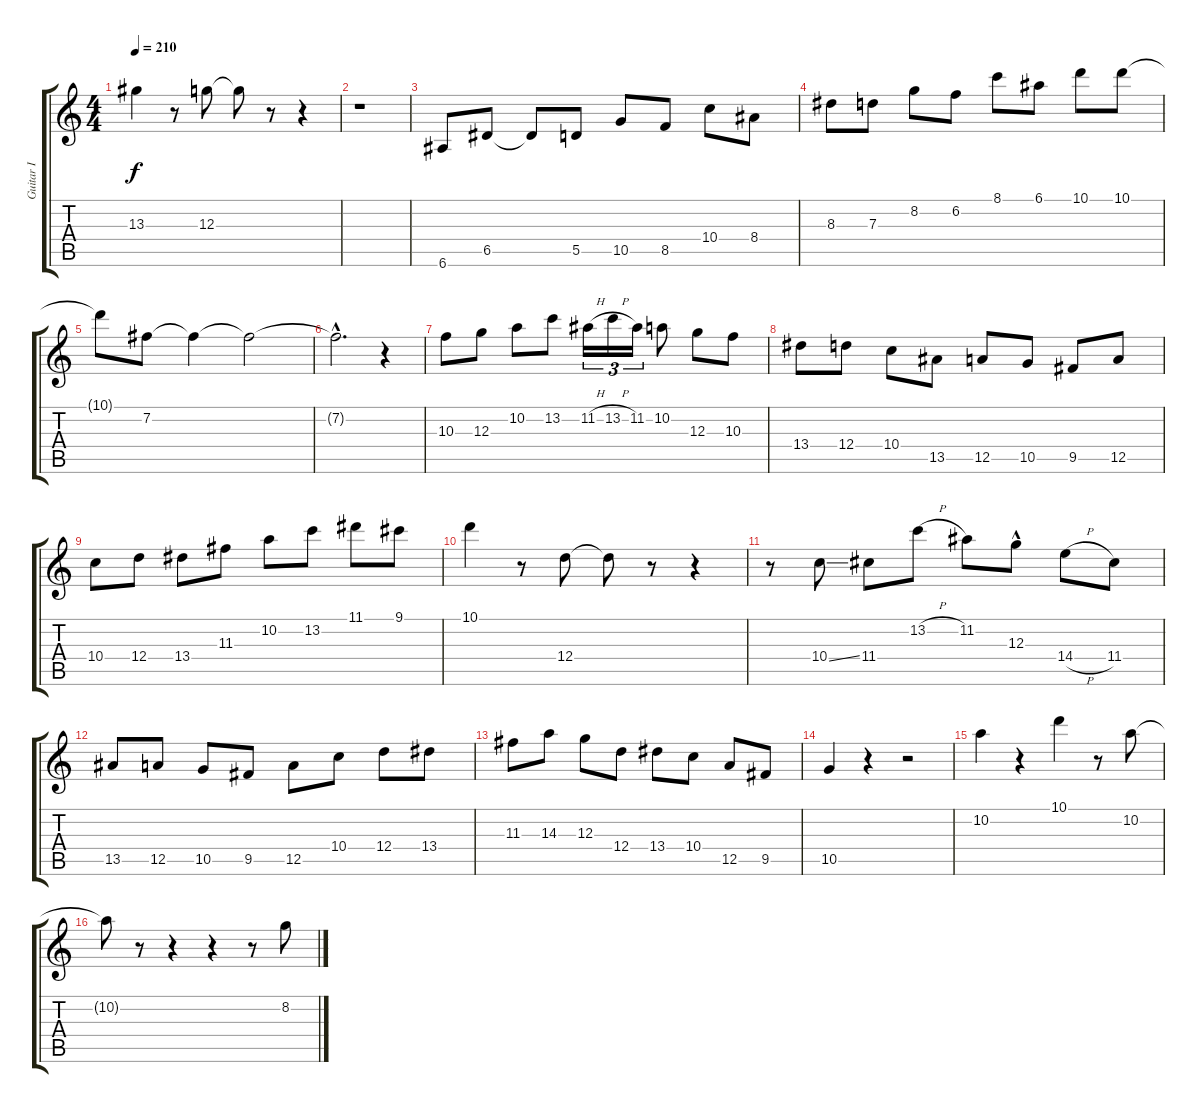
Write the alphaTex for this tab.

\track ("Guitar I" "Guitar I") {instrument acousticguitarsteel}
\staff {score tabs}
\tuning (E4 B3 G3 D3 A2 E2) {hide}
\ts (4 4)
\tempo 210
\clef g2
\ks c
13.3.4{dy f} r.8 12.3.8 12.3{t}.8 r.8 r.4 |
r.1 |
6.6.8 6.5.8 6.5{t}.8 5.5.8 10.5.8 8.5.8 10.4.8 8.4.8 |
8.3.8 7.3.8 8.2.8 6.2.8 8.1.8 6.1.8 10.1.8 10.1.8 |
10.1{t}.8 7.2.8 7.2{t}.4 7.2{t}.2 |
7.2{hac t}.2{d} r.4 |
10.3.8 12.3.8 10.2.8 13.2.8 11.2{h}.16{tu (3 2)} 13.2{h}.16{tu (3 2)} 11.2.16{tu (3 2)} 10.2.8 12.3.8 10.3.8 |
13.4.8 12.4.8 10.4.8 13.5.8 12.5.8 10.5.8 9.5.8 12.5.8 |
10.4.8 12.4.8 13.4.8 11.3.8 10.2.8 13.2.8 11.1.8 9.1.8 |
10.1.4 r.8 12.4.8 12.4{t}.8 r.8 r.4 |
r.8 10.4{ss}.8 11.4.8 13.2{h}.8 11.2.8 12.3{hac}.8 14.4{h}.8 11.4.8 |
13.5.8 12.5.8 10.5.8 9.5.8 12.5.8 10.4.8 12.4.8 13.4.8 |
11.3.8 14.3.8 12.3.8 12.4.8 13.4.8 10.4.8 12.5.8 9.5.8 |
10.5.4 r.4 r.2 |
10.2.4 r.4 10.1.4 r.8 10.2.8 |
10.2{t}.8 r.8 r.4 r.4 r.8 8.2{ss}.8
